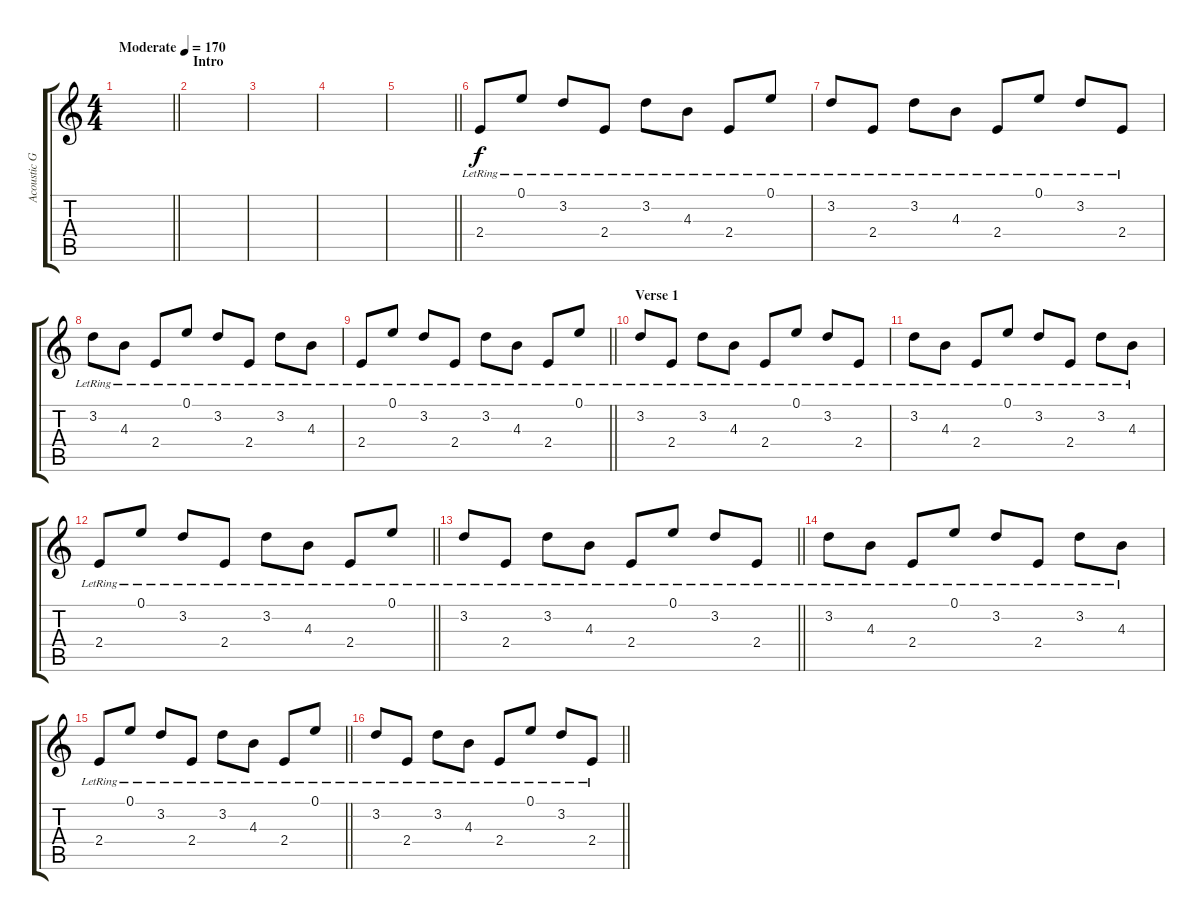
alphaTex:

\track ("Acoustic Guitar" "Acoustic G") {instrument acousticguitarnylon}
\staff {score tabs}
\tuning (E4 B3 G3 D3 A2 E2) {hide}
\ts (4 4)
\tempo (170 "Moderate")
\clef g2
\barLineRight lightlight
\ks c
|
\section ("" "Intro")
|
|
|
\barLineRight lightlight
|
\section ("" "")
2.4{lr}.8{volume 13} 0.1{lr}.8 3.2{lr}.8 2.4{lr}.8 3.2{lr}.8 4.3{lr}.8 2.4{lr}.8 0.1{lr}.8 |
3.2{lr}.8 2.4{lr}.8 3.2{lr}.8 4.3{lr}.8 2.4{lr}.8 0.1{lr}.8 3.2{lr}.8 2.4{lr}.8 |
3.2{lr}.8 4.3{lr}.8 2.4{lr}.8 0.1{lr}.8 3.2{lr}.8 2.4{lr}.8 3.2{lr}.8 4.3{lr}.8 |
\barLineRight lightlight
2.4{lr}.8 0.1{lr}.8 3.2{lr}.8 2.4{lr}.8 3.2{lr}.8 4.3{lr}.8 2.4{lr}.8 0.1{lr}.8 |
\section ("" "Verse 1")
3.2{lr}.8 2.4{lr}.8 3.2{lr}.8 4.3{lr}.8 2.4{lr}.8 0.1{lr}.8 3.2{lr}.8 2.4{lr}.8 |
3.2{lr}.8 4.3{lr}.8 2.4{lr}.8 0.1{lr}.8 3.2{lr}.8 2.4{lr}.8 3.2{lr}.8 4.3{lr}.8 |
\barLineRight lightlight
2.4{lr}.8 0.1{lr}.8 3.2{lr}.8 2.4{lr}.8 3.2{lr}.8 4.3{lr}.8 2.4{lr}.8 0.1{lr}.8 |
\barLineRight lightlight
3.2{lr}.8 2.4{lr}.8 3.2{lr}.8 4.3{lr}.8 2.4{lr}.8 0.1{lr}.8 3.2{lr}.8 2.4{lr}.8 |
\section ("" "")
3.2{lr}.8 4.3{lr}.8 2.4{lr}.8 0.1{lr}.8 3.2{lr}.8 2.4{lr}.8 3.2{lr}.8 4.3{lr}.8 |
\barLineRight lightlight
2.4{lr}.8 0.1{lr}.8 3.2{lr}.8 2.4{lr}.8 3.2{lr}.8 4.3{lr}.8 2.4{lr}.8 0.1{lr}.8 |
\barLineRight lightlight
3.2{lr}.8 2.4{lr}.8 3.2{lr}.8 4.3{lr}.8 2.4{lr}.8 0.1{lr}.8 3.2{lr}.8 2.4{lr}.8
